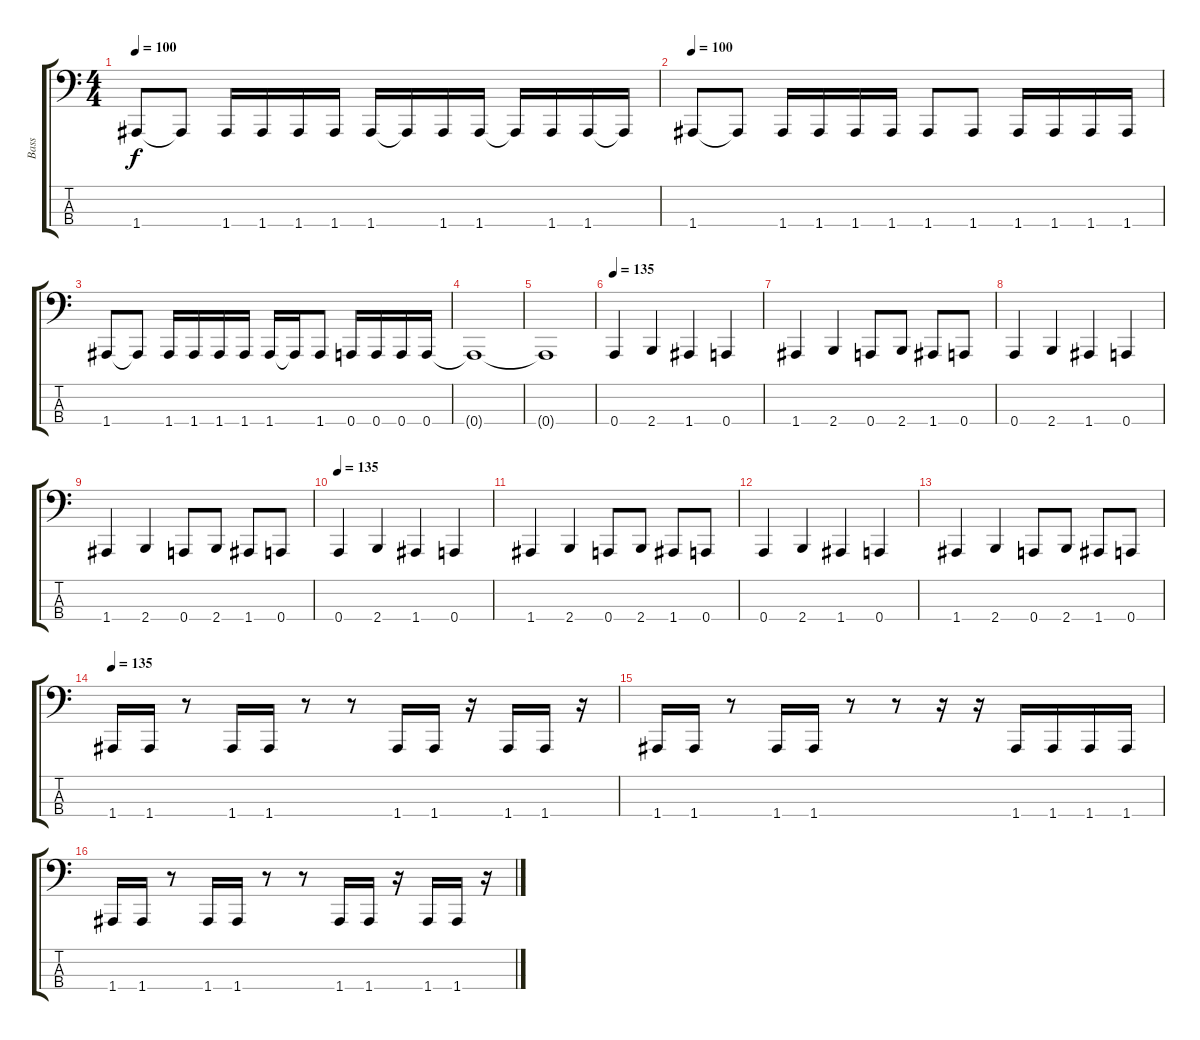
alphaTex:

\track ("Bass" "Bass") {instrument electricbasspick}
\staff {score tabs}
\tuning (D2 A1 E1 A0) {hide}
\ts (4 4)
\tempo 100
\clef f4
\ks c
1.4.8{dy f} 1.4{t}.8 1.4.16 1.4.16 1.4.16 1.4.16 1.4.16 1.4{t}.16 1.4.16 1.4.16 1.4{t}.16 1.4.16 1.4.16 1.4{t}.16 |
\tempo 100
1.4.8 1.4{t}.8 1.4.16 1.4.16 1.4.16 1.4.16 1.4.8 1.4.8 1.4.16 1.4.16 1.4.16 1.4.16 |
1.4.8 1.4{t}.8 1.4.16 1.4.16 1.4.16 1.4.16 1.4.16 1.4{t}.16 1.4.8 0.4.16 0.4.16 0.4.16 0.4.16 |
0.4{t}.1 |
0.4{t}.1 |
\tempo 135
0.4.4 2.4.4 1.4.4 0.4.4 |
1.4.4 2.4.4 0.4.8 2.4.8 1.4.8 0.4.8 |
0.4.4 2.4.4 1.4.4 0.4.4 |
1.4.4 2.4.4 0.4.8 2.4.8 1.4.8 0.4.8 |
\tempo 135
0.4.4 2.4.4 1.4.4 0.4.4 |
1.4.4 2.4.4 0.4.8 2.4.8 1.4.8 0.4.8 |
0.4.4 2.4.4 1.4.4 0.4.4 |
1.4.4 2.4.4 0.4.8 2.4.8 1.4.8 0.4.8 |
\tempo 135
1.4.16 1.4.16 r.8 1.4.16 1.4.16 r.8 r.8 1.4.16 1.4.16 r.16 1.4.16 1.4.16 r.16 |
1.4.16 1.4.16 r.8 1.4.16 1.4.16 r.8 r.8 r.16 r.16 1.4.16 1.4.16 1.4.16 1.4.16 |
1.4.16 1.4.16 r.8 1.4.16 1.4.16 r.8 r.8 1.4.16 1.4.16 r.16 1.4.16 1.4.16 r.16
